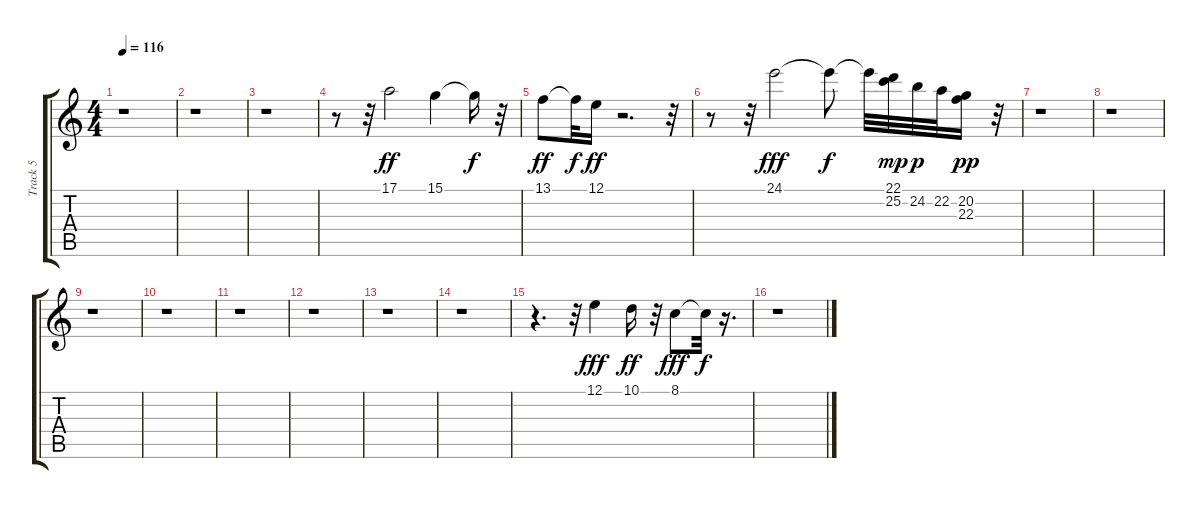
\track ("Track 5" "Track 5") {instrument brasssection}
\staff {score tabs}
\tuning (E4 B3 G3 D3 A2 E2) {hide}
\ts (4 4)
\tempo 116
\clef g2
\ks c
r.1{dy ff} |
r.1 |
r.1 |
r.8 r.32 17.1.2 15.1.4 15.1{t}.16{dy f} r.32 |
13.1.8{dy ff} 13.1{t}.32{dy f} 12.1.16{dy ff} r.2{d} r.32 |
r.8 r.32 24.1.2{dy fff} 24.1{t}.8{dy f} 24.1{t}.32 (22.1 25.2).32{dy mp} 24.2.32{dy p} 22.2.32 (20.2 22.3).16{dy pp} r.32 |
r.1 |
r.1 |
r.1 |
r.1 |
r.1 |
r.1 |
r.1 |
r.1 |
r.4{d} r.32 12.1.4{dy fff} 10.1.16{dy ff} r.32 8.1.8{dy fff} 8.1{t}.32{dy f} r.16{d} |
r.1
